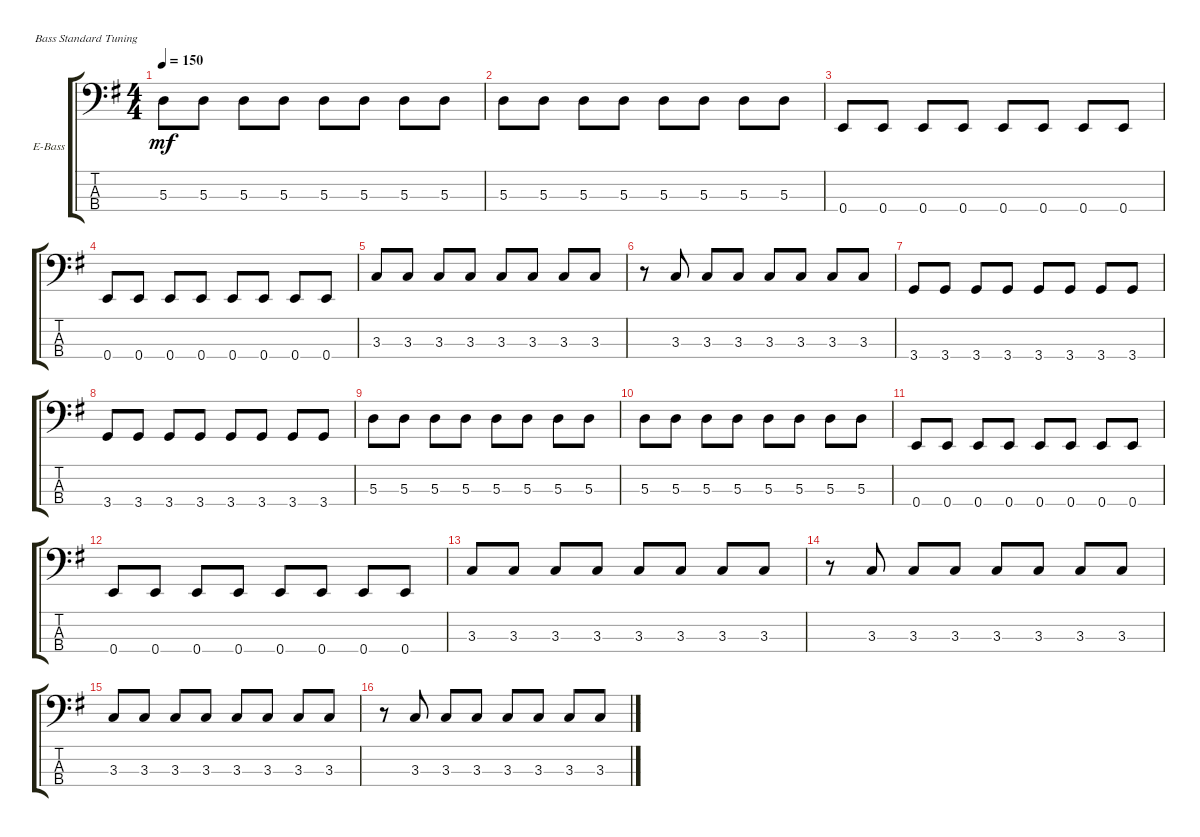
\defaultSystemsLayout 4
\bracketExtendMode groupsimilarinstruments
\firstSystemTrackNameOrientation horizontal
\otherSystemsTrackNameOrientation horizontal
\track ("Electric Bass" "E-Bass") {instrument electricbassfinger}
\staff {score tabs}
\tuning (G2 D2 A1 E1)
\ts (4 4)
\tempo 150
\clef f4
\ks g
5.3.8{dy mf} 5.3.8 5.3.8 5.3.8 5.3.8 5.3.8 5.3.8 5.3.8 |
5.3.8 5.3.8 5.3.8 5.3.8 5.3.8 5.3.8 5.3.8 5.3.8 |
0.4.8 0.4.8 0.4.8 0.4.8 0.4.8 0.4.8 0.4.8 0.4.8 |
0.4.8 0.4.8 0.4.8 0.4.8 0.4.8 0.4.8 0.4.8 0.4.8 |
3.3.8 3.3.8 3.3.8 3.3.8 3.3.8 3.3.8 3.3.8 3.3.8 |
r.8 3.3.8 3.3.8 3.3.8 3.3.8 3.3.8 3.3.8 3.3.8 |
3.4.8 3.4.8 3.4.8 3.4.8 3.4.8 3.4.8 3.4.8 3.4.8 |
3.4.8 3.4.8 3.4.8 3.4.8 3.4.8 3.4.8 3.4.8 3.4.8 |
5.3.8 5.3.8 5.3.8 5.3.8 5.3.8 5.3.8 5.3.8 5.3.8 |
5.3.8 5.3.8 5.3.8 5.3.8 5.3.8 5.3.8 5.3.8 5.3.8 |
0.4.8 0.4.8 0.4.8 0.4.8 0.4.8 0.4.8 0.4.8 0.4.8 |
0.4.8 0.4.8 0.4.8 0.4.8 0.4.8 0.4.8 0.4.8 0.4.8 |
3.3.8 3.3.8 3.3.8 3.3.8 3.3.8 3.3.8 3.3.8 3.3.8 |
r.8 3.3.8 3.3.8 3.3.8 3.3.8 3.3.8 3.3.8 3.3.8 |
3.3.8 3.3.8 3.3.8 3.3.8 3.3.8 3.3.8 3.3.8 3.3.8 |
r.8 3.3.8 3.3.8 3.3.8 3.3.8 3.3.8 3.3.8 3.3.8
